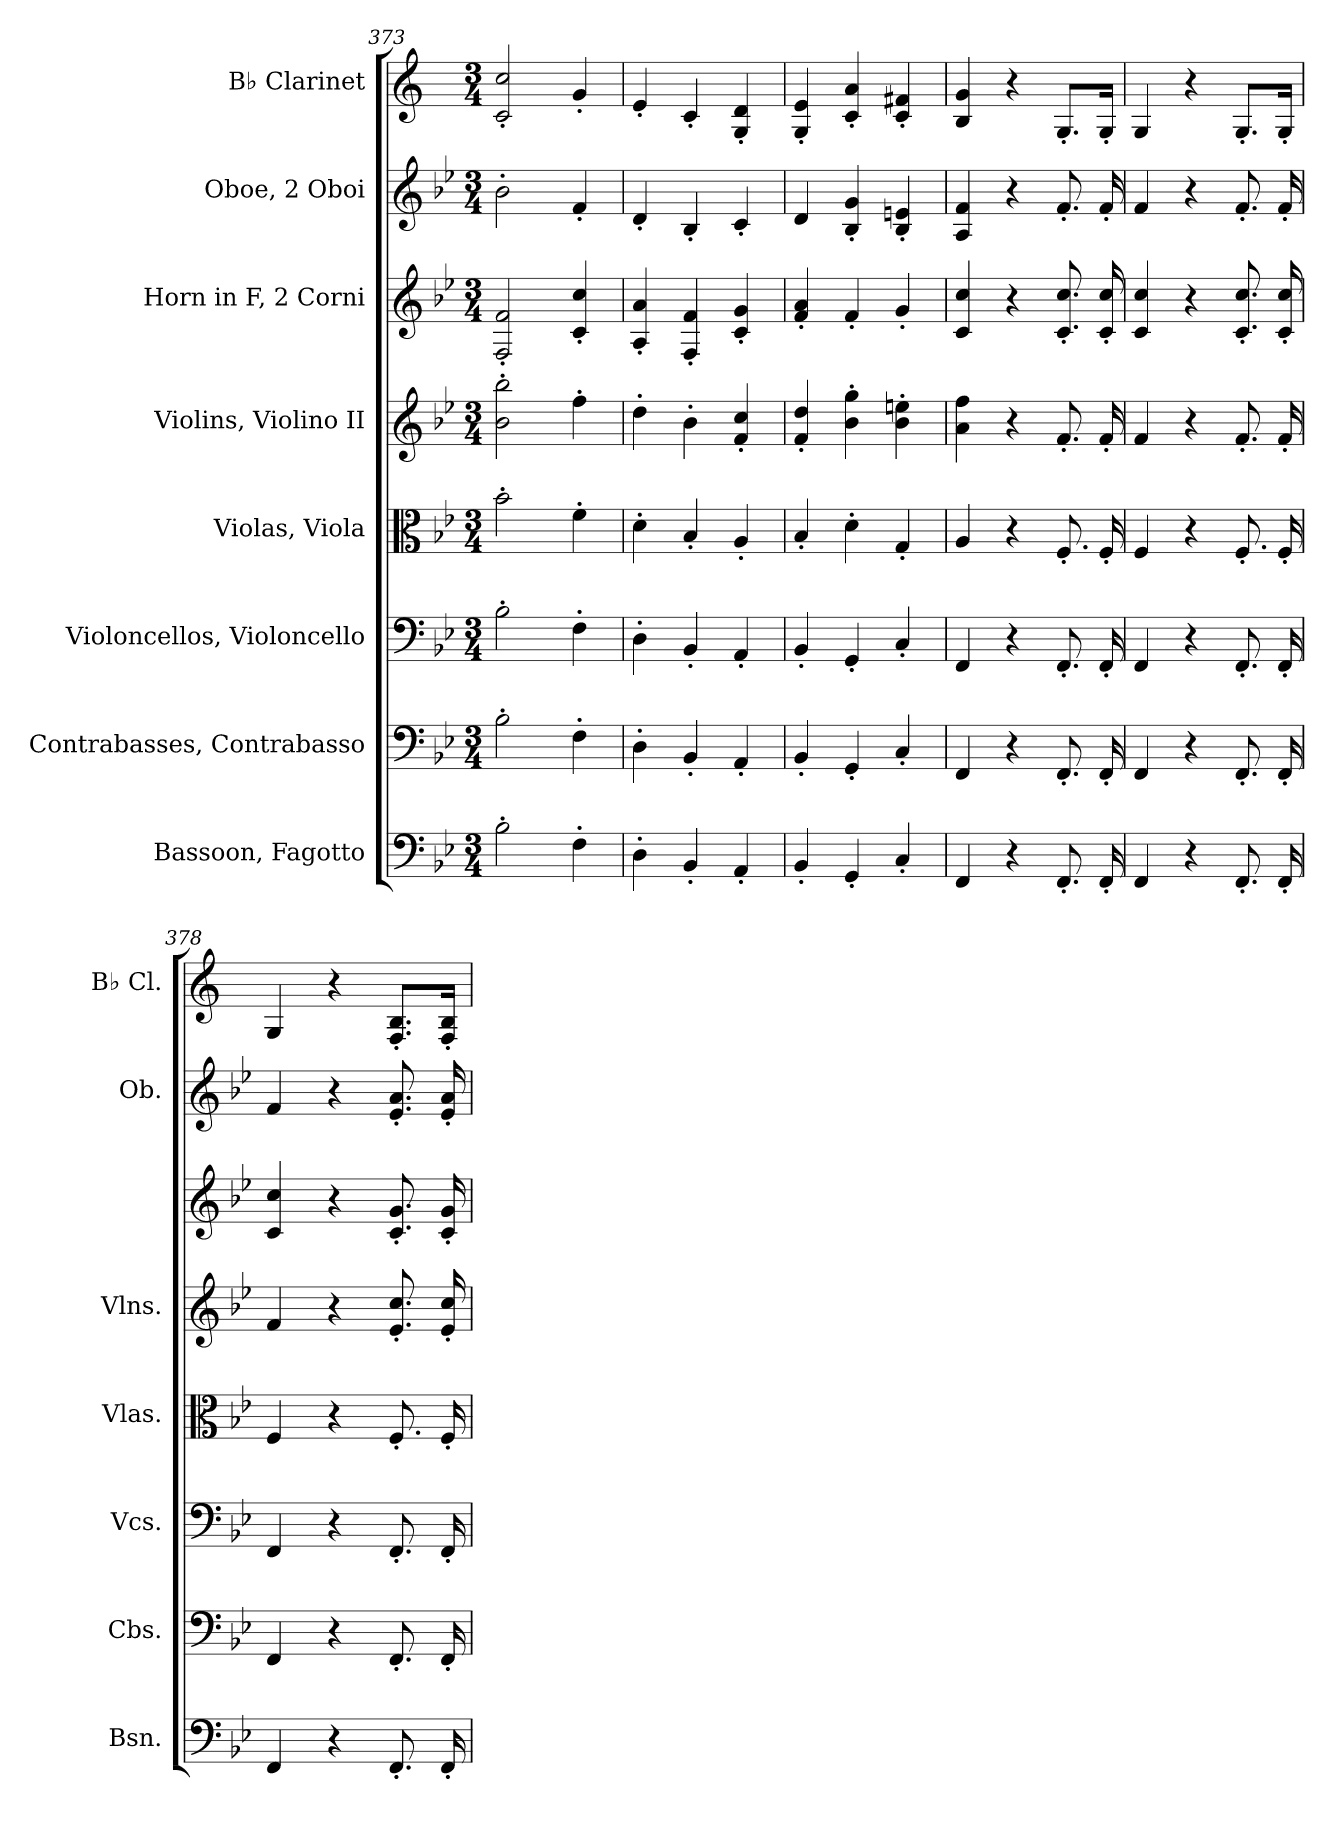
**kern	**kern	**kern	**kern	**kern	**kern	**kern	**kern
*part8	*part7	*part6	*part5	*part4	*part3	*part2	*part1
*staff8	*staff7	*staff6	*staff5	*staff4	*staff3	*staff2	*staff1
*I"Bassoon, Fagotto	*I"Contrabasses, Contrabasso	*I"Violoncellos, Violoncello	*I"Violas, Viola	*I"Violins, Violino II	*I"Horn in F, 2 Corni	*I"Oboe, 2 Oboi	*I"B♭ Clarinet
*I'Bsn.	*I'Cbs.	*I'Vcs.	*I'Vlas.	*I'Vlns.	*	*I'Ob.	*I'B♭ Cl.
*clefF4	*clefF4	*clefF4	*clefC3	*clefG2	*clefG2	*clefG2	*clefG2
*	*ITrd7c12	*	*	*	*ITrd4c7	*	*ITrd1c2
*k[b-e-]	*k[b-e-]	*k[b-e-]	*k[b-e-]	*k[b-e-]	*k[b-e-a-]	*k[b-e-]	*k[b-e-]
*M3/4	*M3/4	*M3/4	*M3/4	*M3/4	*M3/4	*M3/4	*M3/4
=373	=373	=373	=373	=373	=373	=373	=373
2B-'\	2BB-'\	2B-'\	2b-'\	2b-\' 2bb-\'	2BB-/' 2B-/'	2b-'\	2B-/' 2b-/'
4F'\	4FF'\	4F'\	4f'\	4ff'\	4F/' 4f/'	4f'/	4f'/
=374	=374	=374	=374	=374	=374	=374	=374
4D'\	4DD'\	4D'\	4d'\	4dd'\	4D/' 4d/'	4d'/	4d'/
4BB-'/	4BBB-'/	4BB-'/	4B-'/	4b-'\	4BB-/' 4B-/'	4B-'/	4B-'/
4AA'/	4AAA'/	4AA'/	4A'/	4f/' 4cc/'	4F/' 4c/'	4c'/	4F/' 4c/'
=375	=375	=375	=375	=375	=375	=375	=375
4BB-'/	4BBB-'/	4BB-'/	4B-'/	4f/' 4dd/'	4B-/' 4d/'	4d/	4F/' 4d/'
4GG'/	4GGG'/	4GG'/	4d'\	4b-\' 4gg\'	4B-'/	4B-/' 4g/'	4B-/' 4g/'
4C'/	4CC'/	4C'/	4G'/	4b-\' 4een\'	4c'/	4B-/' 4en/'	4B-/' 4en/'
=376	=376	=376	=376	=376	=376	=376	=376
4FF/	4FFF/	4FF/	4A/	4a\ 4ff\	4F/ 4f/	4A/ 4f/	4A/ 4f/
4r	4r	4r	4r	4r	4r	4r	4r
8.FF'/	8.FFF'/	8.FF'/	8.F'/	8.f'/	8.F/' 8.f/'	8.f'/	8.F'/L
16FF'/	16FFF'/	16FF'/	16F'/	16f'/	16F/' 16f/'	16f'/	16F'/Jk
=377	=377	=377	=377	=377	=377	=377	=377
4FF/	4FFF/	4FF/	4F/	4f/	4F/ 4f/	4f/	4F/
4r	4r	4r	4r	4r	4r	4r	4r
8.FF'/	8.FFF'/	8.FF'/	8.F'/	8.f'/	8.F/' 8.f/'	8.f'/	8.F'/L
16FF'/	16FFF'/	16FF'/	16F'/	16f'/	16F/' 16f/'	16f'/	16F'/Jk
=378	=378	=378	=378	=378	=378	=378	=378
4FF/	4FFF/	4FF/	4F/	4f/	4F/ 4f/	4f/	4F/
4r	4r	4r	4r	4r	4r	4r	4r
8.FF'/	8.FFF'/	8.FF'/	8.F'/	8.e-/' 8.cc/'	8.F/' 8.c/'	8.e-/' 8.a/'	8.E-/' 8.A/'L
16FF'/	16FFF'/	16FF'/	16F'/	16e-/' 16cc/'	16F/' 16c/'	16e-/' 16a/'	16E-/' 16A/'Jk
=	=	=	=	=	=	=	=
*-	*-	*-	*-	*-	*-	*-	*-
